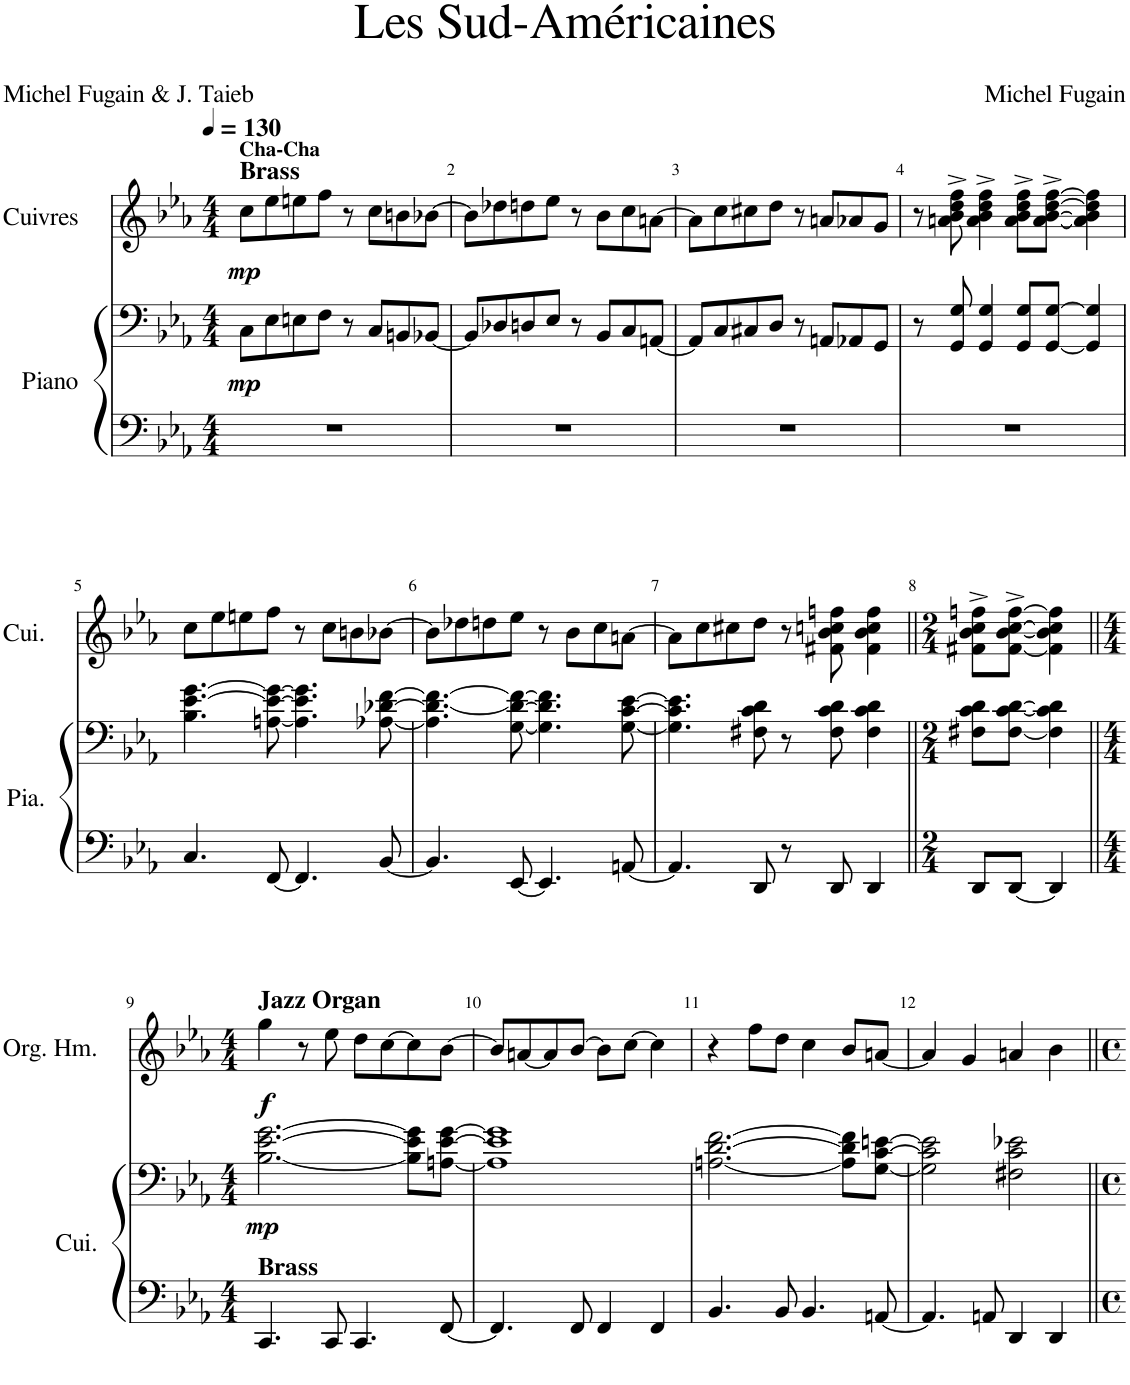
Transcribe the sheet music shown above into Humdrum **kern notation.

**kern	**kern	**dynam	**kern	**dynam
*part2	*part2	*part2	*part1	*part1
*staff3	*staff2	*staff2/3	*staff1	*staff1
*I"Piano	*	*	*I"Cuivres	*
*I'Pia.	*	*	*I'Cui.	*
*clefF4	*clefF4	*	*clefG2	*
*k[b-e-a-]	*k[b-e-a-]	*	*k[b-e-a-]	*
*M4/4	*M4/4	*	*M4/4	*
*MM130	*MM130	*	*MM130	*
=1	=1	=1	=1	=1
!	!	!	!LO:TX:a:B:t=Cha-Cha	!
!	!	!	!LO:TX:a:B:t=Brass	!
!	!	!LO:DY:b	!	!LO:DY:b
1r	8C\L	mp	8cc\L	mp
.	8E-\	.	8ee-\	.
.	8En\	.	8een\	.
.	8F\J	.	8ff\J	.
.	8r	.	8r	.
.	8C/L	.	8cc\L	.
.	8BBn/	.	8bn\	.
.	[8BB-X/J	.	[8b-X\J	.
=2	=2	=2	=2	=2
1r	8BB-/L]	.	8b-\L]	.
.	8D-X/	.	8dd-X\	.
.	8Dn/	.	8ddn\	.
.	8E-/J	.	8ee-\J	.
.	8r	.	8r	.
.	8BB-/L	.	8b-\L	.
.	8C/	.	8cc\	.
.	[8AAn/J	.	[8an\J	.
=3	=3	=3	=3	=3
1r	8AA/L]	.	8a\L]	.
.	8C/	.	8cc\	.
.	8C#X/	.	8cc#X\	.
.	8D/J	.	8dd\J	.
.	8r	.	8r	.
.	8AAn/L	.	8an/L	.
.	8AA-X/	.	8a-X/	.
.	8GG/J	.	8g/J	.
=4	=4	=4	=4	=4
1r	8r	.	8r	.
.	8GG/ 8G/	.	8an\^ 8b-\^ 8dd\^ 8ff\^	.
.	4GG/ 4G/	.	4a\^ 4b-\^ 4dd\^ 4ff\^	.
.	8GG/ 8G/L	.	8a\^ 8b-\^ 8dd\^ 8ff\^L	.
.	[8GG/ [8G/J	.	[8a\^ [8b-\^ [8dd\^ [8ff\^J	.
.	4GG/] 4G/]	.	4a\] 4b-\] 4dd\] 4ff\]	.
!!LO:LB:g=z
=5	=5	=5	=5	=5
4.C/	4.B-\ [>4.e-\ [4.g\	.	8cc\L	.
.	.	.	8ee-\	.
.	.	.	8een\	.
[8FF/	[8An\ 8e-\_ 8g\_	.	8ff\J	.
4.FF/]	4.A\] 4.e-\] 4.g\]	.	8r	.
.	.	.	8cc\L	.
.	.	.	8bn\	.
[8BB-/	[8A-X\ [8d-X\ [8f\	.	[8b-X\J	.
=6	=6	=6	=6	=6
4.BB-/]	4.A-\] 4.d-\_ 4.f\_	.	8b-\L]	.
.	.	.	8dd-X\	.
.	.	.	8ddn\	.
[8EE-/	[8G\ 8d-\_ 8f\_	.	8ee-\J	.
4.EE-/]	4.G\] 4.d-\] 4.f\]	.	8r	.
.	.	.	8b-\L	.
.	.	.	8cc\	.
[8AAn/	[8G\ [8c\ [8e-\	.	[8an\J	.
=7	=7	=7	=7	=7
4.AA/]	4.G\] 4.c\] 4.e-\]	.	8a\L]	.
.	.	.	8cc\	.
.	.	.	8cc#X\	.
8DD/	8F#X\ 8c\ 8d\	.	8dd\J	.
8r	8r	.	8r	.
8DD/	8F#\ 8c\ 8d\	.	8f#X\ 8b-\ 8ccn\ 8ffn\	.
4DD/	4F#\ 4c\ 4d\	.	4f#\ 4b-\ 4cc\ 4ff\	.
=8||	=8||	=8||	=8||	=8||
*M2/4	*M2/4	*	*M2/4	*
8DD/L	8F#X\ 8c\ 8d\L	.	8f#X\^ 8b-\^ 8cc\^ 8ffn\^L	.
[8DD/J	[8F#\ [8c\ [8d\J	.	[8f#\^ [8b-\^ [8cc\^ [8ff\^J	.
4DD/]	4F#\] 4c\] 4d\]	.	4f#\] 4b-\] 4cc\] 4ff\]	.
!!LO:LB:g=z
=9||	=9||	=9||	=9||	=9||
*M4/4	*M4/4	*	*M4/4	*
!	!	!	!LO:TX:a:B:t=Jazz Organ	!
!LO:TX:a:B:t=Brass	!	!	!	!
!	!	!LO:DY:b	!	!LO:DY:b
4.CC/	[2.B-\ [2.e-\ [2.g\	mp	4gg\	f
.	.	.	8r	.
8CC/	.	.	8ee-\	.
4.CC/	.	.	8dd\L	.
.	.	.	[8cc\	.
.	8B-\] 8e-\] 8g\]L	.	8cc\]	.
[8FF/	[8An\ [8e-\ [8g\J	.	[8b-\J	.
=10	=10	=10	=10	=10
4.FF/]	1A] 1e-] 1g]	.	8b-/L]	.
.	.	.	[8an/	.
.	.	.	8a/]	.
8FF/	.	.	[8b-/J	.
4FF/	.	.	8b-\L]	.
.	.	.	[8cc\J	.
4FF/	.	.	4cc\]	.
=11	=11	=11	=11	=11
4.BB-/	[2.An\ [2.d\ [2.f\	.	4r	.
.	.	.	8ff\L	.
8BB-/	.	.	8dd\J	.
4.BB-/	.	.	4cc\	.
.	8A\] 8d\] 8f\]L	.	8b-/L	.
[8AAn/	[8G\ [8c\ [8en\J	.	[8an/J	.
=12	=12	=12	=12	=12
4.AA/]	2G\] 2c\] 2e\]	.	4a/]	.
.	.	.	4g/	.
8AAn/	.	.	.	.
4DD/	2F#X\ 2c\ 2e-X\	.	4an/	.
4DD/	.	.	4b-\	.
=||	=||	=||	=||	=||
*-	*-	*-	*-	*-
